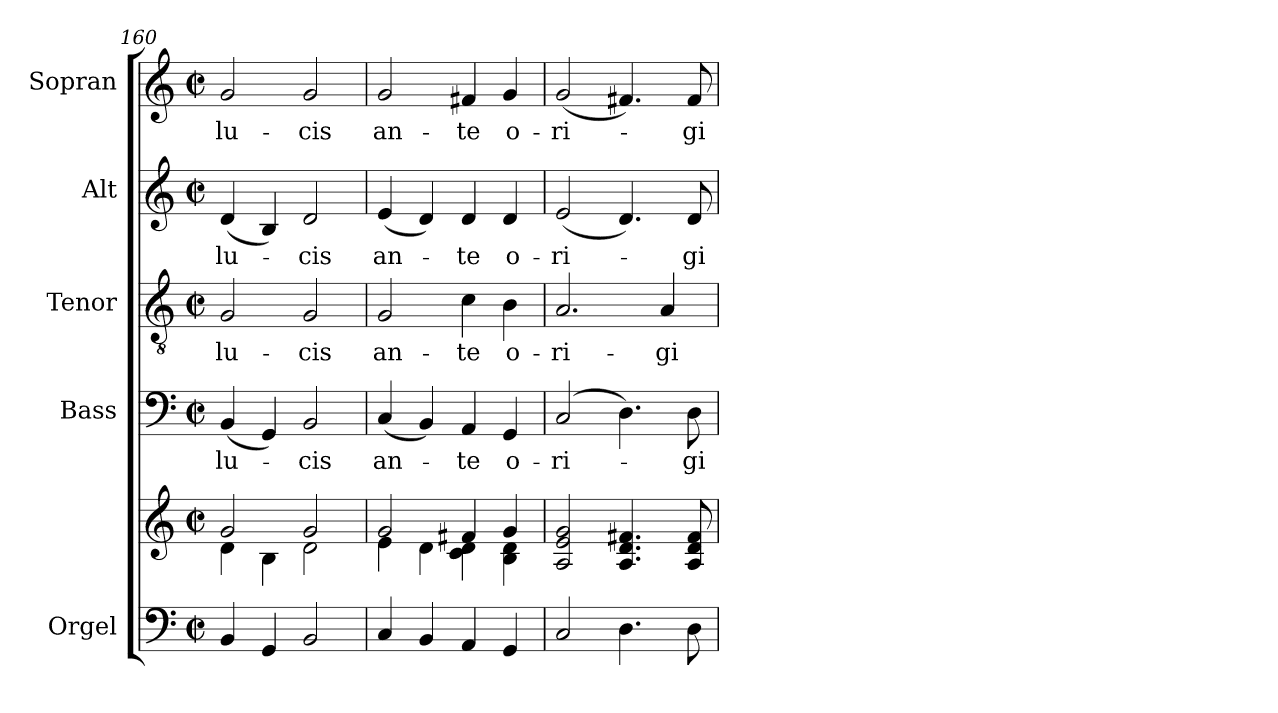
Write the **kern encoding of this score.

**kern	**kern	**kern	**text	**kern	**text	**kern	**text	**kern	**text
*part5	*part5	*part4	*part4	*part3	*part3	*part2	*part2	*part1	*part1
*staff6	*staff5	*staff4	*staff4	*staff3	*staff3	*staff2	*staff2	*staff1	*staff1
*I"Orgel	*	*I"Bass	*	*I"Tenor	*	*I"Alt	*	*I"Sopran	*
*I'Org.	*	*I'B.	*	*I'T.	*	*I'A.	*	*I'S.	*
!!LO:PB:g=z
*clefF4	*clefG2	*clefF4	*	*clefGv2	*	*clefG2	*	*clefG2	*
*k[]	*k[]	*k[]	*	*k[]	*	*k[]	*	*k[]	*
*C:	*C:	*C:	*	*C:	*	*C:	*	*C:	*
*M2/2	*M2/2	*M2/2	*	*M2/2	*	*M2/2	*	*M2/2	*
*met(c|)	*met(c|)	*met(c|)	*	*met(c|)	*	*met(c|)	*	*met(c|)	*
=160	=160	=160	=160	=160	=160	=160	=160	=160	=160
*	*^	*	*	*	*	*	*	*	*
!	!	!	!	!LO:LY:b	!	!LO:LY:b	!	!LO:LY:b	!	!LO:LY:b
4BB/	2g/	4d\	(<4BB/	lu-	2G/	lu-	(<4d/	lu-	2g/	lu-
4GG/	.	4B\	4GG/)	.	.	.	4B/)	.	.	.
!	!	!	!	!LO:LY:b	!	!LO:LY:b	!	!LO:LY:b	!	!LO:LY:b
2BB/	2g/	2d\	2BB/	-cis	2G/	-cis	2d/	-cis	2g/	-cis
=161	=161	=161	=161	=161	=161	=161	=161	=161	=161	=161
!	!	!	!	!LO:LY:b	!	!LO:LY:b	!	!LO:LY:b	!	!LO:LY:b
4C/	2g/	4e\	(<4C/	an-	2G/	an-	(<4e/	an-	2g/	an-
4BB/	.	4d\	4BB/)	.	.	.	4d/)	.	.	.
!	!	!	!	!LO:LY:b	!	!LO:LY:b	!	!LO:LY:b	!	!LO:LY:b
4AA/	4f#X/	4c\ 4d\	4AA/	-te	4c\	-te	4d/	-te	4f#X/	-te
!	!	!	!	!LO:LY:b	!	!LO:LY:b	!	!LO:LY:b	!	!LO:LY:b
4GG/	4g/	4B\ 4d\	4GG/	o-	4B\	o-	4d/	o-	4g/	o-
=162	=162	=162	=162	=162	=162	=162	=162	=162	=162	=162
!	!	!	!	!LO:LY:b	!	!LO:LY:b	!	!LO:LY:b	!	!LO:LY:b
*	*v	*v	*	*	*	*	*	*	*	*
2C/	2A/ 2e/ 2g/	(2C/	-ri-	2.A/	-ri-	(<2e/	-ri-	(<2g/	-ri-
4.D\	4.A/ 4.d/ 4.f#X/	4.D\)	.	.	.	4.d/)	.	4.f#X/)	.
!	!	!	!	!	!LO:LY:b	!	!	!	!
.	.	.	.	4A/	-gi-	.	.	.	.
!	!	!	!LO:LY:b	!	!	!	!LO:LY:b	!	!LO:LY:b
8D\	8A/ 8d/ 8f#/	8D\	-gi-	.	.	8d/	-gi-	8f#/	-gi-
=	=	=	=	=	=	=	=	=	=
*-	*-	*-	*-	*-	*-	*-	*-	*-	*-
